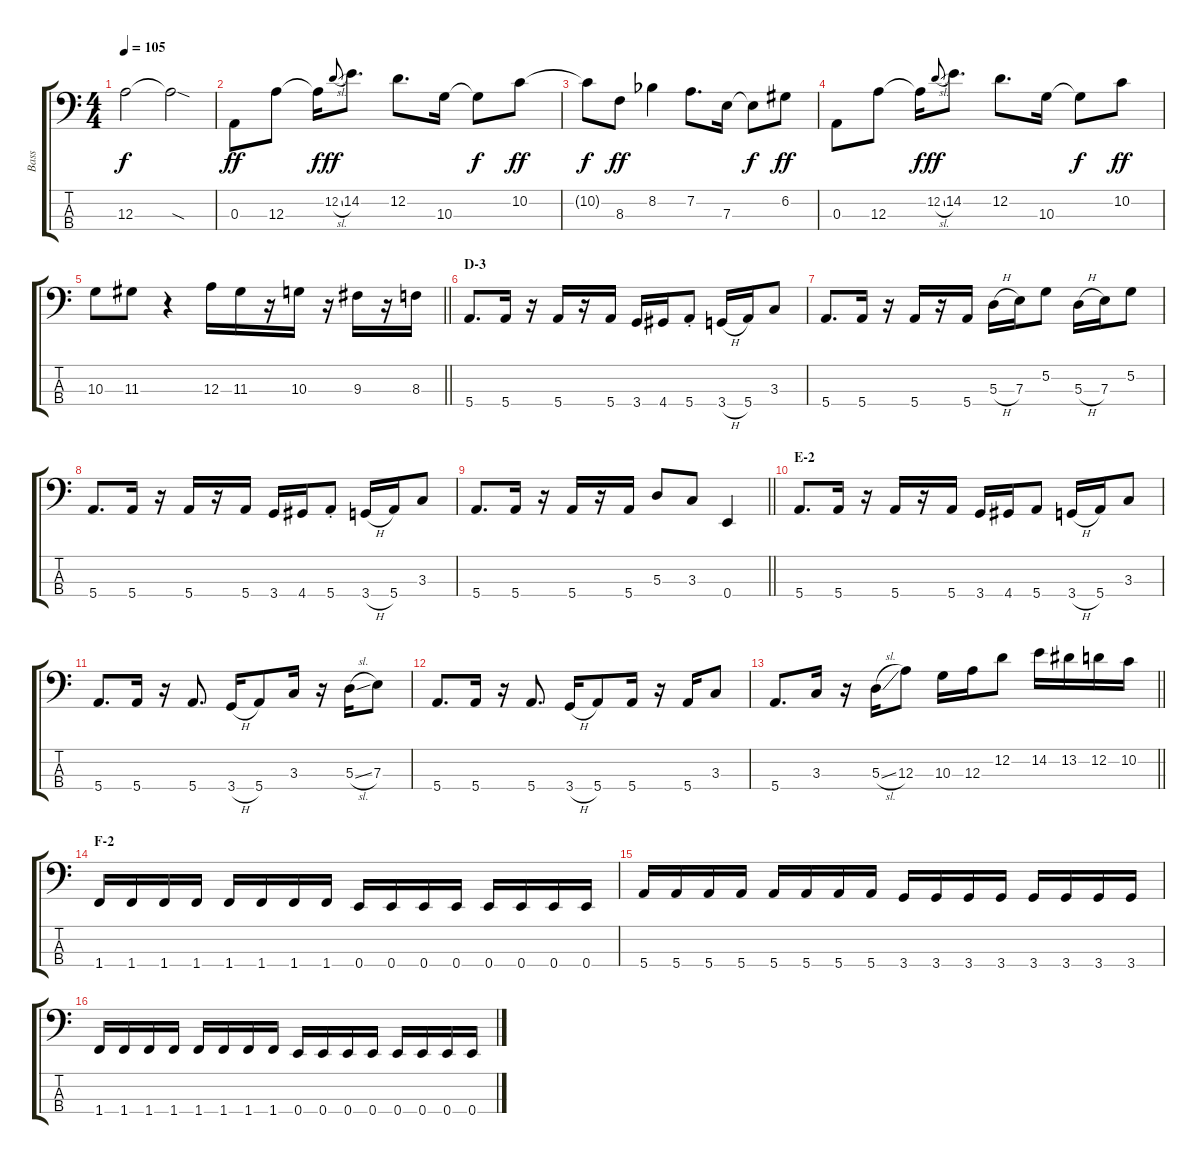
\track ("Bass" "Bass") {instrument electricbasspick}
\staff {score tabs}
\tuning (G2 D2 A1 E1) {hide}
\ts (4 4)
\tempo 105
\clef f4
\ks c
12.3{t}.2{dy f} 12.3{sod t}.2 |
0.3.8{dy ff} 12.3.8 12.3{t}.16{dy f} 12.2{sl}.8{gr onbeat dy ff} 14.2.8{d} 12.2.8{d} 10.3.16 10.3{t}.8{dy f} 10.2.8{dy ff} |
10.2{t}.8{dy f} 8.3.8{dy ff} 8.2{acc b}.4 7.2.8{d} 7.3.16 7.3{t}.8{dy f} 6.2.8{dy ff} |
0.3.8 12.3.8 12.3{t}.16{dy f} 12.2{sl}.8{gr onbeat dy ff} 14.2.8{d} 12.2.8{d} 10.3.16 10.3{t}.8{dy f} 10.2.8{dy ff} |
\barLineRight lightlight
10.3.8 11.3.8 r.4 12.3.16 11.3.16 r.16 10.3.16 r.16 9.3.16 r.16 8.3.16 |
\section ("" "D-3")
5.4.8{d} 5.4.16 r.16 5.4.16 r.16 5.4.16 3.4.16 4.4.16 5.4{st}.8 3.4{h}.16 5.4.16 3.3.8 |
5.4.8{d} 5.4.16 r.16 5.4.16 r.16 5.4.16 5.3{h}.16 7.3.16 5.2.8 5.3{h}.16 7.3.16 5.2.8 |
5.4.8{d} 5.4.16 r.16 5.4.16 r.16 5.4.16 3.4.16 4.4.16 5.4{st}.8 3.4{h}.16 5.4.16 3.3.8 |
\barLineRight lightlight
5.4.8{d} 5.4.16 r.16 5.4.16 r.16 5.4.16 5.3.8 3.3.8 0.4.4 |
\section ("" "E-2")
5.4.8{d} 5.4.16 r.16 5.4.16 r.16 5.4.16 3.4.16 4.4.16 5.4.8 3.4{h}.16 5.4.16 3.3.8 |
5.4.8{d} 5.4.16 r.16 5.4.8{d} 3.4{h}.16 5.4.8 3.3.16 r.16 5.3{sl}.16 7.3.8 |
5.4.8{d} 5.4.16 r.16 5.4.8{d} 3.4{h}.16 5.4.8 5.4.16 r.16 5.4.16 3.3.8 |
\barLineRight lightlight
5.4.8{d} 3.3.16 r.16 5.3{sl}.16 12.3.8 10.3.16 12.3.16 12.2.8 14.2.16 13.2.16 12.2.16 10.2.16 |
\section ("" "F-2")
1.4.16 1.4.16 1.4.16 1.4.16 1.4.16 1.4.16 1.4.16 1.4.16 0.4.16 0.4.16 0.4.16 0.4.16 0.4.16 0.4.16 0.4.16 0.4.16 |
5.4.16 5.4.16 5.4.16 5.4.16 5.4.16 5.4.16 5.4.16 5.4.16 3.4.16 3.4.16 3.4.16 3.4.16 3.4.16 3.4.16 3.4.16 3.4.16 |
1.4.16 1.4.16 1.4.16 1.4.16 1.4.16 1.4.16 1.4.16 1.4.16 0.4.16 0.4.16 0.4.16 0.4.16 0.4.16 0.4.16 0.4.16 0.4.16
